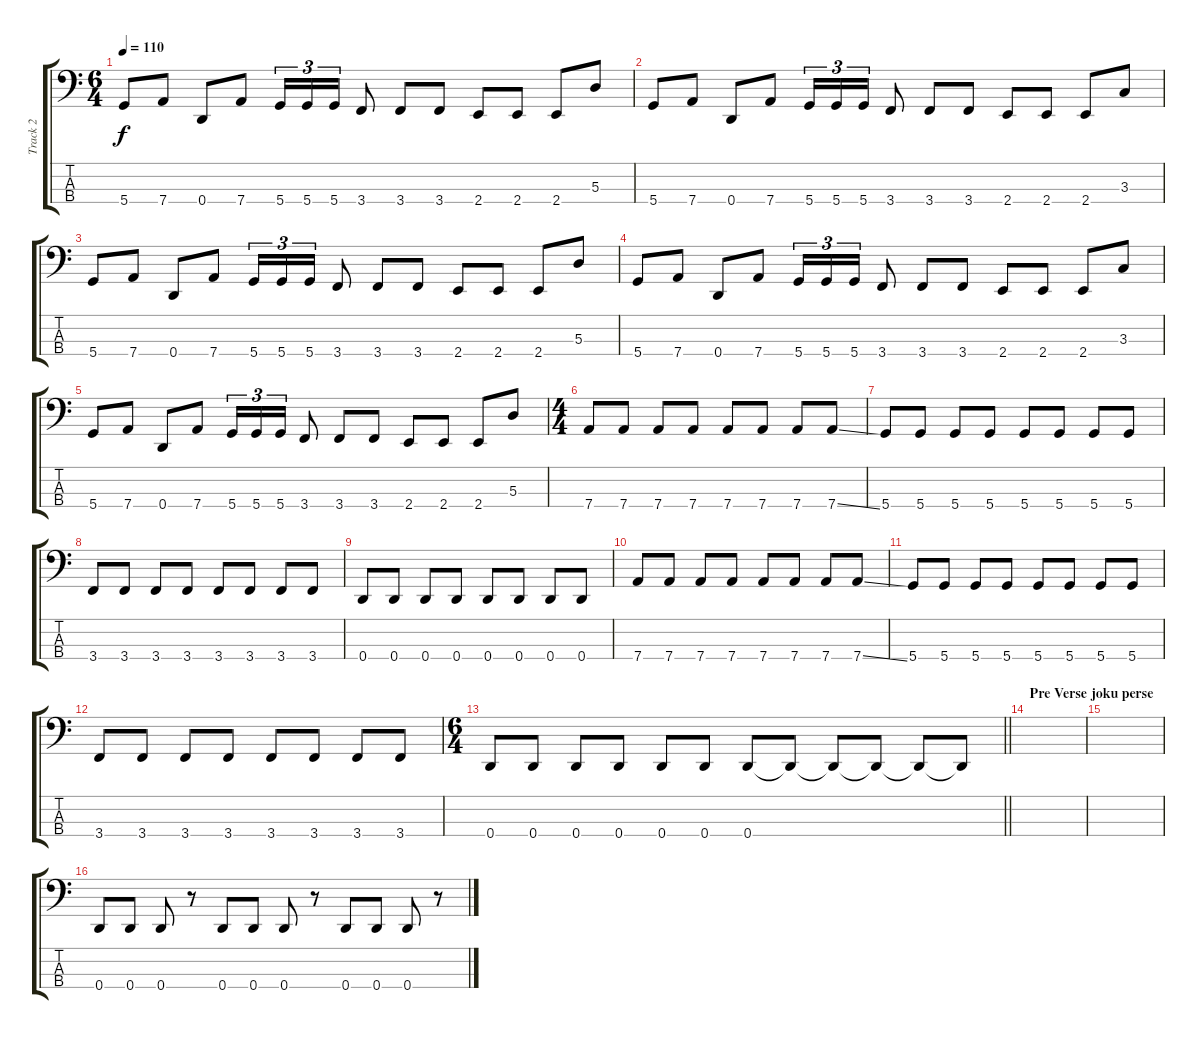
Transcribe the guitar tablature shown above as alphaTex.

\track ("Track 2" "Track 2") {instrument electricbasspick}
\staff {score tabs}
\tuning (G2 D2 A1 D1) {hide}
\ts (6 4)
\tempo 110
\clef f4
\ks c
5.4.8{dy f} 7.4.8 0.4.8 7.4.8 5.4.16{tu (3 2)} 5.4.16{tu (3 2)} 5.4.16{tu (3 2)} 3.4.8 3.4.8 3.4.8 2.4.8 2.4.8 2.4.8 5.3.8 |
5.4.8 7.4.8 0.4.8 7.4.8 5.4.16{tu (3 2)} 5.4.16{tu (3 2)} 5.4.16{tu (3 2)} 3.4.8 3.4.8 3.4.8 2.4.8 2.4.8 2.4.8 3.3.8 |
5.4.8 7.4.8 0.4.8 7.4.8 5.4.16{tu (3 2)} 5.4.16{tu (3 2)} 5.4.16{tu (3 2)} 3.4.8 3.4.8 3.4.8 2.4.8 2.4.8 2.4.8 5.3.8 |
5.4.8 7.4.8 0.4.8 7.4.8 5.4.16{tu (3 2)} 5.4.16{tu (3 2)} 5.4.16{tu (3 2)} 3.4.8 3.4.8 3.4.8 2.4.8 2.4.8 2.4.8 3.3.8 |
5.4.8 7.4.8 0.4.8 7.4.8 5.4.16{tu (3 2)} 5.4.16{tu (3 2)} 5.4.16{tu (3 2)} 3.4.8 3.4.8 3.4.8 2.4.8 2.4.8 2.4.8 5.3.8 |
\ts (4 4)
7.4.8 7.4.8 7.4.8 7.4.8 7.4.8 7.4.8 7.4.8 7.4{ss}.8 |
5.4.8 5.4.8 5.4.8 5.4.8 5.4.8 5.4.8 5.4.8 5.4.8 |
3.4.8 3.4.8 3.4.8 3.4.8 3.4.8 3.4.8 3.4.8 3.4.8 |
0.4.8 0.4.8 0.4.8 0.4.8 0.4.8 0.4.8 0.4.8 0.4.8 |
7.4.8 7.4.8 7.4.8 7.4.8 7.4.8 7.4.8 7.4.8 7.4{ss}.8 |
5.4.8 5.4.8 5.4.8 5.4.8 5.4.8 5.4.8 5.4.8 5.4.8 |
3.4.8 3.4.8 3.4.8 3.4.8 3.4.8 3.4.8 3.4.8 3.4.8 |
\ts (6 4)
\barLineRight lightlight
0.4.8 0.4.8 0.4.8 0.4.8 0.4.8 0.4.8 0.4.8 0.4{t}.8 0.4{t}.8 0.4{t}.8 0.4{t}.8 0.4{t}.8 |
\section ("" "Pre Verse joku perse")
|
|
0.4.8 0.4.8 0.4.8 r.8 0.4.8 0.4.8 0.4.8 r.8 0.4.8 0.4.8 0.4.8 r.8
